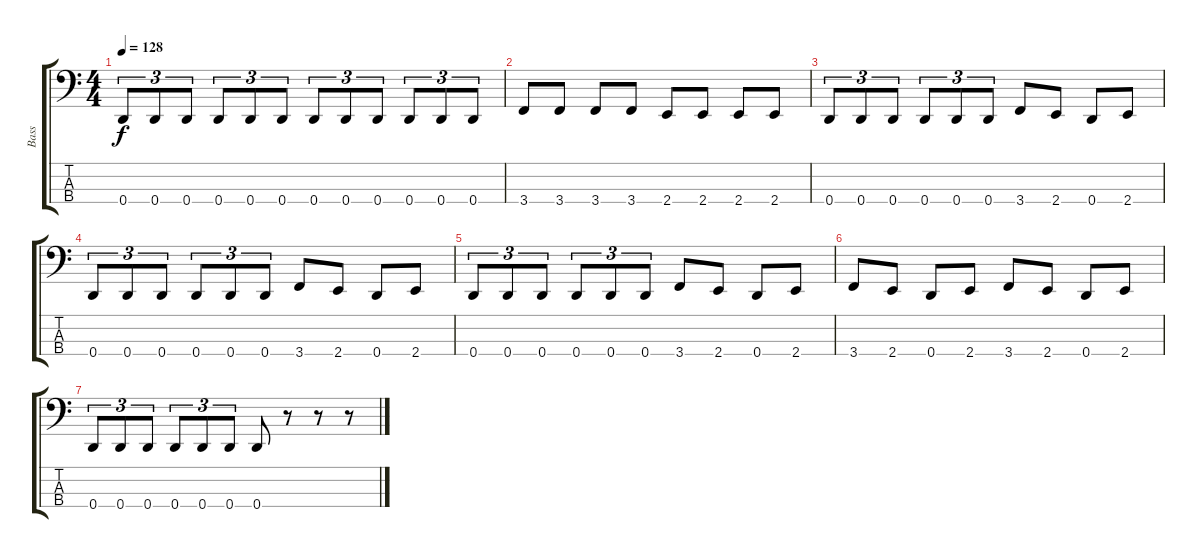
\track ("Bass" "Bass") {instrument electricbasspick}
\staff {score tabs}
\tuning (F2 C2 G1 D1) {hide}
\ts (4 4)
\tempo 128
\clef f4
\ks c
0.4.8{tu (3 2) dy f} 0.4.8{tu (3 2)} 0.4.8{tu (3 2)} 0.4.8{tu (3 2)} 0.4.8{tu (3 2)} 0.4.8{tu (3 2)} 0.4.8{tu (3 2)} 0.4.8{tu (3 2)} 0.4.8{tu (3 2)} 0.4.8{tu (3 2)} 0.4.8{tu (3 2)} 0.4.8{tu (3 2)} |
3.4.8 3.4.8 3.4.8 3.4.8 2.4.8 2.4.8 2.4.8 2.4.8 |
0.4.8{tu (3 2)} 0.4.8{tu (3 2)} 0.4.8{tu (3 2)} 0.4.8{tu (3 2)} 0.4.8{tu (3 2)} 0.4.8{tu (3 2)} 3.4.8 2.4.8 0.4.8 2.4.8 |
0.4.8{tu (3 2)} 0.4.8{tu (3 2)} 0.4.8{tu (3 2)} 0.4.8{tu (3 2)} 0.4.8{tu (3 2)} 0.4.8{tu (3 2)} 3.4.8 2.4.8 0.4.8 2.4.8 |
0.4.8{tu (3 2)} 0.4.8{tu (3 2)} 0.4.8{tu (3 2)} 0.4.8{tu (3 2)} 0.4.8{tu (3 2)} 0.4.8{tu (3 2)} 3.4.8 2.4.8 0.4.8 2.4.8 |
3.4.8 2.4.8 0.4.8 2.4.8 3.4.8 2.4.8 0.4.8 2.4.8 |
0.4.8{tu (3 2)} 0.4.8{tu (3 2)} 0.4.8{tu (3 2)} 0.4.8{tu (3 2)} 0.4.8{tu (3 2)} 0.4.8{tu (3 2)} 0.4.8 r.8 r.8 r.8
